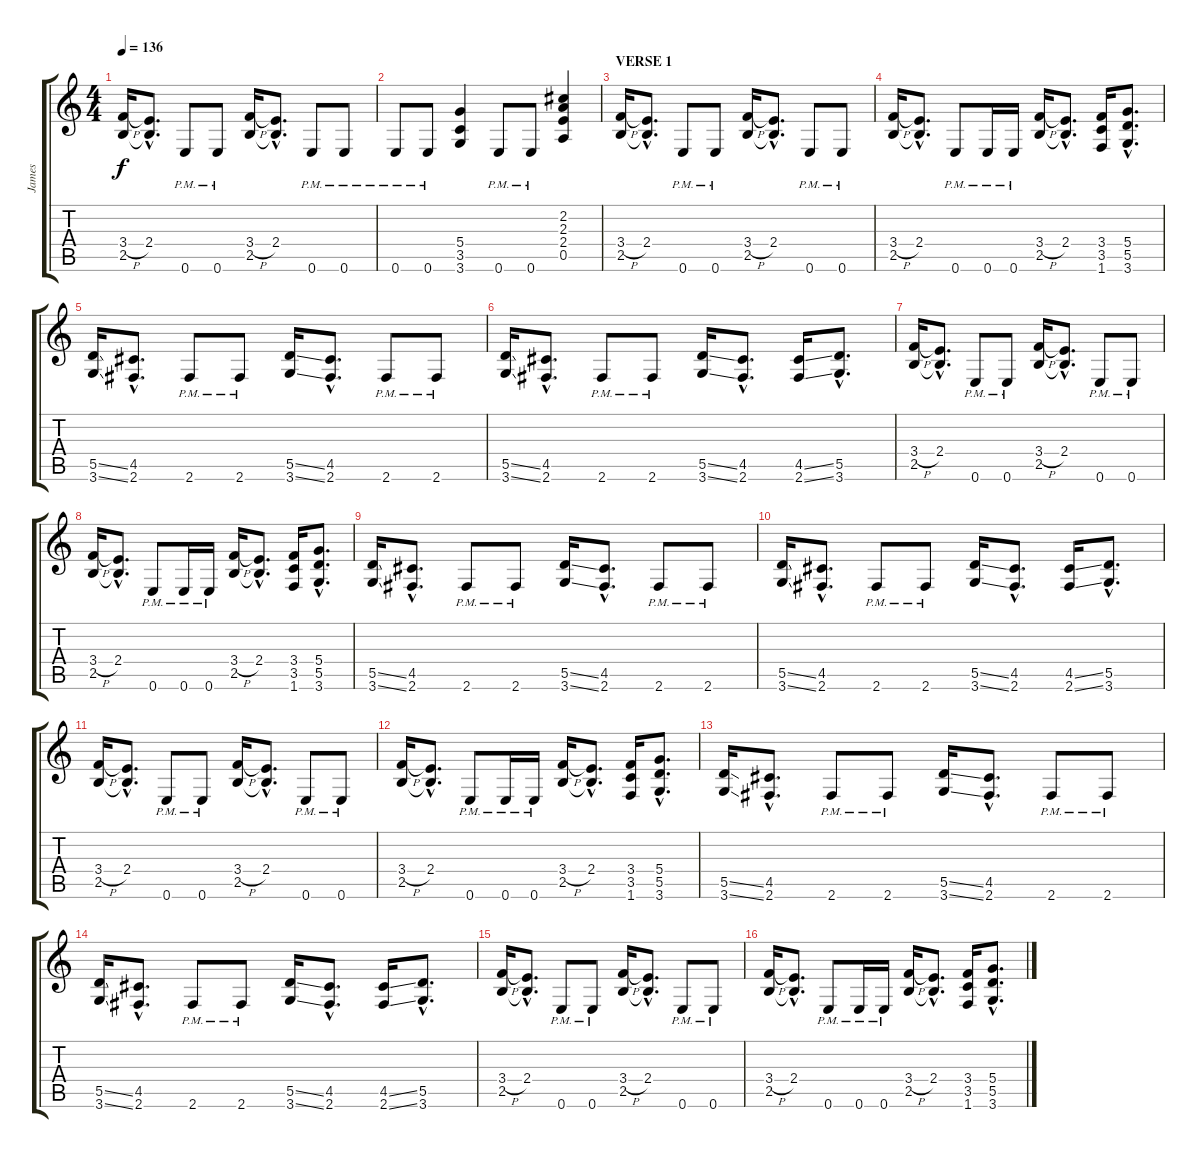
\track ("James" "James") {instrument distortionguitar}
\staff {score tabs}
\tuning (E4 B3 G3 D3 A2 E2) {hide}
\ts (4 4)
\tempo 136
\clef g2
\ks c
(3.4{h} 2.5).16{dy f} (2.4{hac} 2.5{hac t}).8{d} 0.6{pm}.8 0.6{pm}.8 (3.4{h} 2.5).16 (2.4{hac} 2.5{hac t}).8{d} 0.6{pm}.8 0.6{pm}.8 |
0.6{pm}.8 0.6{pm}.8 (5.4 3.5 3.6).4 0.6{pm}.8 0.6{pm}.8 (2.2 2.3 2.4 0.5).4 |
\section ("" "VERSE 1")
(3.4{h} 2.5).16 (2.4{hac} 2.5{hac t}).8{d} 0.6{pm}.8 0.6{pm}.8 (3.4{h} 2.5).16 (2.4{hac} 2.5{hac t}).8{d} 0.6{pm}.8 0.6{pm}.8 |
(3.4{h} 2.5).16 (2.4{hac} 2.5{hac t}).8{d} 0.6{pm}.8 0.6{pm}.16 0.6{pm}.16 (3.4{h} 2.5).16 (2.4{hac} 2.5{hac t}).8{d} (3.4 3.5 1.6).16 (5.4{hac} 5.5{hac} 3.6{hac}).8{d} |
(5.5{ss} 3.6{ss}).16 (4.5{hac} 2.6{hac}).8{d} 2.6{pm}.8 2.6{pm}.8 (5.5{ss} 3.6{ss}).16 (4.5{hac} 2.6{hac}).8{d} 2.6{pm}.8 2.6{pm}.8 |
(5.5{ss} 3.6{ss}).16 (4.5{hac} 2.6{hac}).8{d} 2.6{pm}.8 2.6{pm}.8 (5.5{ss} 3.6{ss}).16 (4.5{hac} 2.6{hac}).8{d} (4.5{ss} 2.6{ss}).16 (5.5{hac} 3.6{hac}).8{d} |
(3.4{h} 2.5).16 (2.4{hac} 2.5{hac t}).8{d} 0.6{pm}.8 0.6{pm}.8 (3.4{h} 2.5).16 (2.4{hac} 2.5{hac t}).8{d} 0.6{pm}.8 0.6{pm}.8 |
(3.4{h} 2.5).16 (2.4{hac} 2.5{hac t}).8{d} 0.6{pm}.8 0.6{pm}.16 0.6{pm}.16 (3.4{h} 2.5).16 (2.4{hac} 2.5{hac t}).8{d} (3.4 3.5 1.6).16 (5.4{hac} 5.5{hac} 3.6{hac}).8{d} |
(5.5{ss} 3.6{ss}).16 (4.5{hac} 2.6{hac}).8{d} 2.6{pm}.8 2.6{pm}.8 (5.5{ss} 3.6{ss}).16 (4.5{hac} 2.6{hac}).8{d} 2.6{pm}.8 2.6{pm}.8 |
(5.5{ss} 3.6{ss}).16 (4.5{hac} 2.6{hac}).8{d} 2.6{pm}.8 2.6{pm}.8 (5.5{ss} 3.6{ss}).16 (4.5{hac} 2.6{hac}).8{d} (4.5{ss} 2.6{ss}).16 (5.5{hac} 3.6{hac}).8{d} |
(3.4{h} 2.5).16 (2.4{hac} 2.5{hac t}).8{d} 0.6{pm}.8 0.6{pm}.8 (3.4{h} 2.5).16 (2.4{hac} 2.5{hac t}).8{d} 0.6{pm}.8 0.6{pm}.8 |
(3.4{h} 2.5).16 (2.4{hac} 2.5{hac t}).8{d} 0.6{pm}.8 0.6{pm}.16 0.6{pm}.16 (3.4{h} 2.5).16 (2.4{hac} 2.5{hac t}).8{d} (3.4 3.5 1.6).16 (5.4{hac} 5.5{hac} 3.6{hac}).8{d} |
(5.5{ss} 3.6{ss}).16 (4.5{hac} 2.6{hac}).8{d} 2.6{pm}.8 2.6{pm}.8 (5.5{ss} 3.6{ss}).16 (4.5{hac} 2.6{hac}).8{d} 2.6{pm}.8 2.6{pm}.8 |
(5.5{ss} 3.6{ss}).16 (4.5{hac} 2.6{hac}).8{d} 2.6{pm}.8 2.6{pm}.8 (5.5{ss} 3.6{ss}).16 (4.5{hac} 2.6{hac}).8{d} (4.5{ss} 2.6{ss}).16 (5.5{hac} 3.6{hac}).8{d} |
(3.4{h} 2.5).16 (2.4{hac} 2.5{hac t}).8{d} 0.6{pm}.8 0.6{pm}.8 (3.4{h} 2.5).16 (2.4{hac} 2.5{hac t}).8{d} 0.6{pm}.8 0.6{pm}.8 |
(3.4{h} 2.5).16 (2.4{hac} 2.5{hac t}).8{d} 0.6{pm}.8 0.6{pm}.16 0.6{pm}.16 (3.4{h} 2.5).16 (2.4{hac} 2.5{hac t}).8{d} (3.4 3.5 1.6).16 (5.4{hac} 5.5{hac} 3.6{hac}).8{d}
